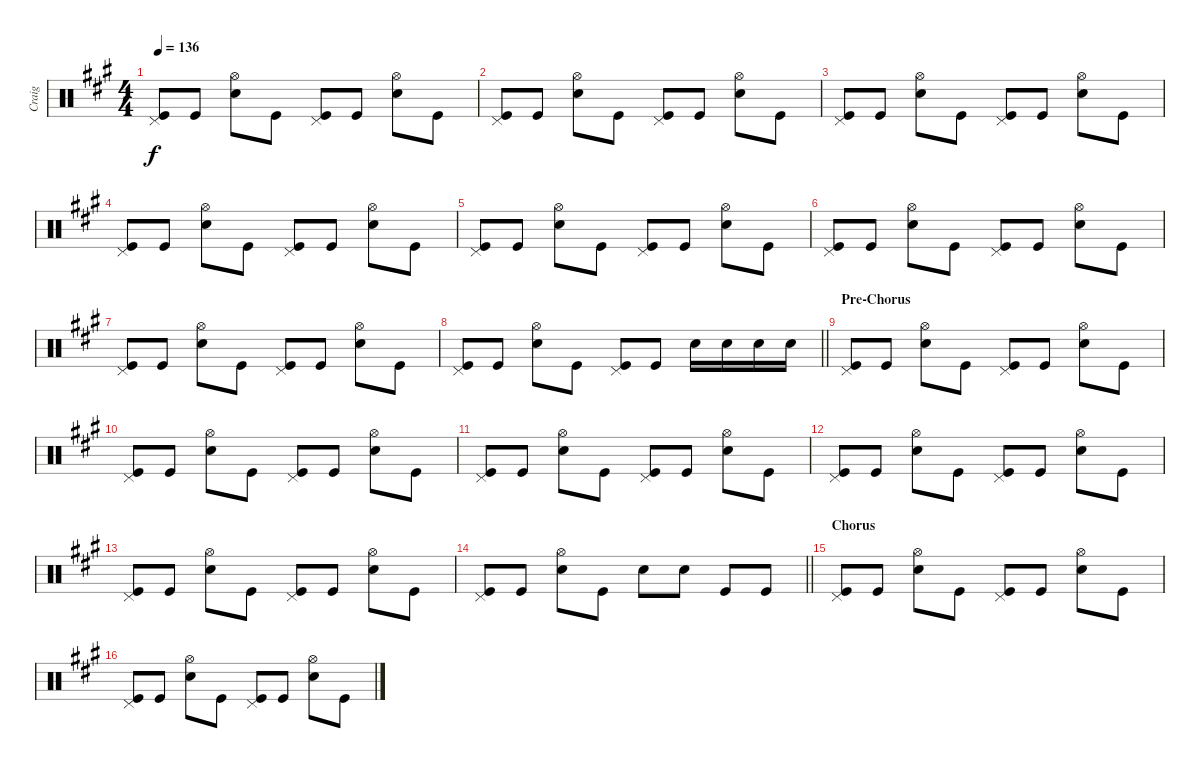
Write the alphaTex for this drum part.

\track ("Craig" "Craig") {instrument percussion}
\staff {score}
\articulation defaults
\ts (4 4)
\tempo 136
\clef neutral
\ks a
("Pedal Hi-Hat (hit)" "Kick (hit)").8{dy f} "Kick (hit)".8 ("Hi-Hat (open)" "Snare (hit) 2").8 "Kick (hit)".8 ("Pedal Hi-Hat (hit)" "Kick (hit)").8 "Kick (hit)".8 ("Hi-Hat (open)" "Snare (hit) 2").8 "Kick (hit)".8 |
("Pedal Hi-Hat (hit)" "Kick (hit)").8 "Kick (hit)".8 ("Hi-Hat (open)" "Snare (hit) 2").8 "Kick (hit)".8 ("Pedal Hi-Hat (hit)" "Kick (hit)").8 "Kick (hit)".8 ("Hi-Hat (open)" "Snare (hit) 2").8 "Kick (hit)".8 |
("Pedal Hi-Hat (hit)" "Kick (hit)").8 "Kick (hit)".8 ("Hi-Hat (open)" "Snare (hit) 2").8 "Kick (hit)".8 ("Pedal Hi-Hat (hit)" "Kick (hit)").8 "Kick (hit)".8 ("Hi-Hat (open)" "Snare (hit) 2").8 "Kick (hit)".8 |
("Pedal Hi-Hat (hit)" "Kick (hit)").8 "Kick (hit)".8 ("Hi-Hat (open)" "Snare (hit) 2").8 "Kick (hit)".8 ("Pedal Hi-Hat (hit)" "Kick (hit)").8 "Kick (hit)".8 ("Hi-Hat (open)" "Snare (hit) 2").8 "Kick (hit)".8 |
("Pedal Hi-Hat (hit)" "Kick (hit)").8 "Kick (hit)".8 ("Hi-Hat (open)" "Snare (hit) 2").8 "Kick (hit)".8 ("Pedal Hi-Hat (hit)" "Kick (hit)").8 "Kick (hit)".8 ("Hi-Hat (open)" "Snare (hit) 2").8 "Kick (hit)".8 |
("Pedal Hi-Hat (hit)" "Kick (hit)").8 "Kick (hit)".8 ("Hi-Hat (open)" "Snare (hit) 2").8 "Kick (hit)".8 ("Pedal Hi-Hat (hit)" "Kick (hit)").8 "Kick (hit)".8 ("Hi-Hat (open)" "Snare (hit) 2").8 "Kick (hit)".8 |
("Pedal Hi-Hat (hit)" "Kick (hit)").8 "Kick (hit)".8 ("Hi-Hat (open)" "Snare (hit) 2").8 "Kick (hit)".8 ("Pedal Hi-Hat (hit)" "Kick (hit)").8 "Kick (hit)".8 ("Hi-Hat (open)" "Snare (hit) 2").8 "Kick (hit)".8 |
\barLineRight lightlight
("Pedal Hi-Hat (hit)" "Kick (hit)").8 "Kick (hit)".8 ("Hi-Hat (open)" "Snare (hit) 2").8 "Kick (hit)".8 ("Pedal Hi-Hat (hit)" "Kick (hit)").8 "Kick (hit)".8 "Snare (hit) 2".16 "Snare (hit) 2".16 "Snare (hit) 2".16 "Snare (hit) 2".16 |
\section ("" "Pre-Chorus")
("Pedal Hi-Hat (hit)" "Kick (hit)").8 "Kick (hit)".8 ("Hi-Hat (open)" "Snare (hit) 2").8 "Kick (hit)".8 ("Pedal Hi-Hat (hit)" "Kick (hit)").8 "Kick (hit)".8 ("Hi-Hat (open)" "Snare (hit) 2").8 "Kick (hit)".8 |
("Pedal Hi-Hat (hit)" "Kick (hit)").8 "Kick (hit)".8 ("Hi-Hat (open)" "Snare (hit) 2").8 "Kick (hit)".8 ("Pedal Hi-Hat (hit)" "Kick (hit)").8 "Kick (hit)".8 ("Hi-Hat (open)" "Snare (hit) 2").8 "Kick (hit)".8 |
("Pedal Hi-Hat (hit)" "Kick (hit)").8 "Kick (hit)".8 ("Hi-Hat (open)" "Snare (hit) 2").8 "Kick (hit)".8 ("Pedal Hi-Hat (hit)" "Kick (hit)").8 "Kick (hit)".8 ("Hi-Hat (open)" "Snare (hit) 2").8 "Kick (hit)".8 |
("Pedal Hi-Hat (hit)" "Kick (hit)").8 "Kick (hit)".8 ("Hi-Hat (open)" "Snare (hit) 2").8 "Kick (hit)".8 ("Pedal Hi-Hat (hit)" "Kick (hit)").8 "Kick (hit)".8 ("Hi-Hat (open)" "Snare (hit) 2").8 "Kick (hit)".8 |
("Pedal Hi-Hat (hit)" "Kick (hit)").8 "Kick (hit)".8 ("Hi-Hat (open)" "Snare (hit) 2").8 "Kick (hit)".8 ("Pedal Hi-Hat (hit)" "Kick (hit)").8 "Kick (hit)".8 ("Hi-Hat (open)" "Snare (hit) 2").8 "Kick (hit)".8 |
\barLineRight lightlight
("Pedal Hi-Hat (hit)" "Kick (hit)").8 "Kick (hit)".8 ("Hi-Hat (open)" "Snare (hit) 2").8 "Kick (hit)".8 "Snare (hit) 2".8 "Snare (hit) 2".8 "Kick (hit)".8 "Kick (hit)".8 |
\section ("" "Chorus")
("Pedal Hi-Hat (hit)" "Kick (hit)").8 "Kick (hit)".8 ("Hi-Hat (open)" "Snare (hit) 2").8 "Kick (hit)".8 ("Pedal Hi-Hat (hit)" "Kick (hit)").8 "Kick (hit)".8 ("Hi-Hat (open)" "Snare (hit) 2").8 "Kick (hit)".8 |
("Pedal Hi-Hat (hit)" "Kick (hit)").8 "Kick (hit)".8 ("Hi-Hat (open)" "Snare (hit) 2").8 "Kick (hit)".8 ("Pedal Hi-Hat (hit)" "Kick (hit)").8 "Kick (hit)".8 ("Hi-Hat (open)" "Snare (hit) 2").8 "Kick (hit)".8
